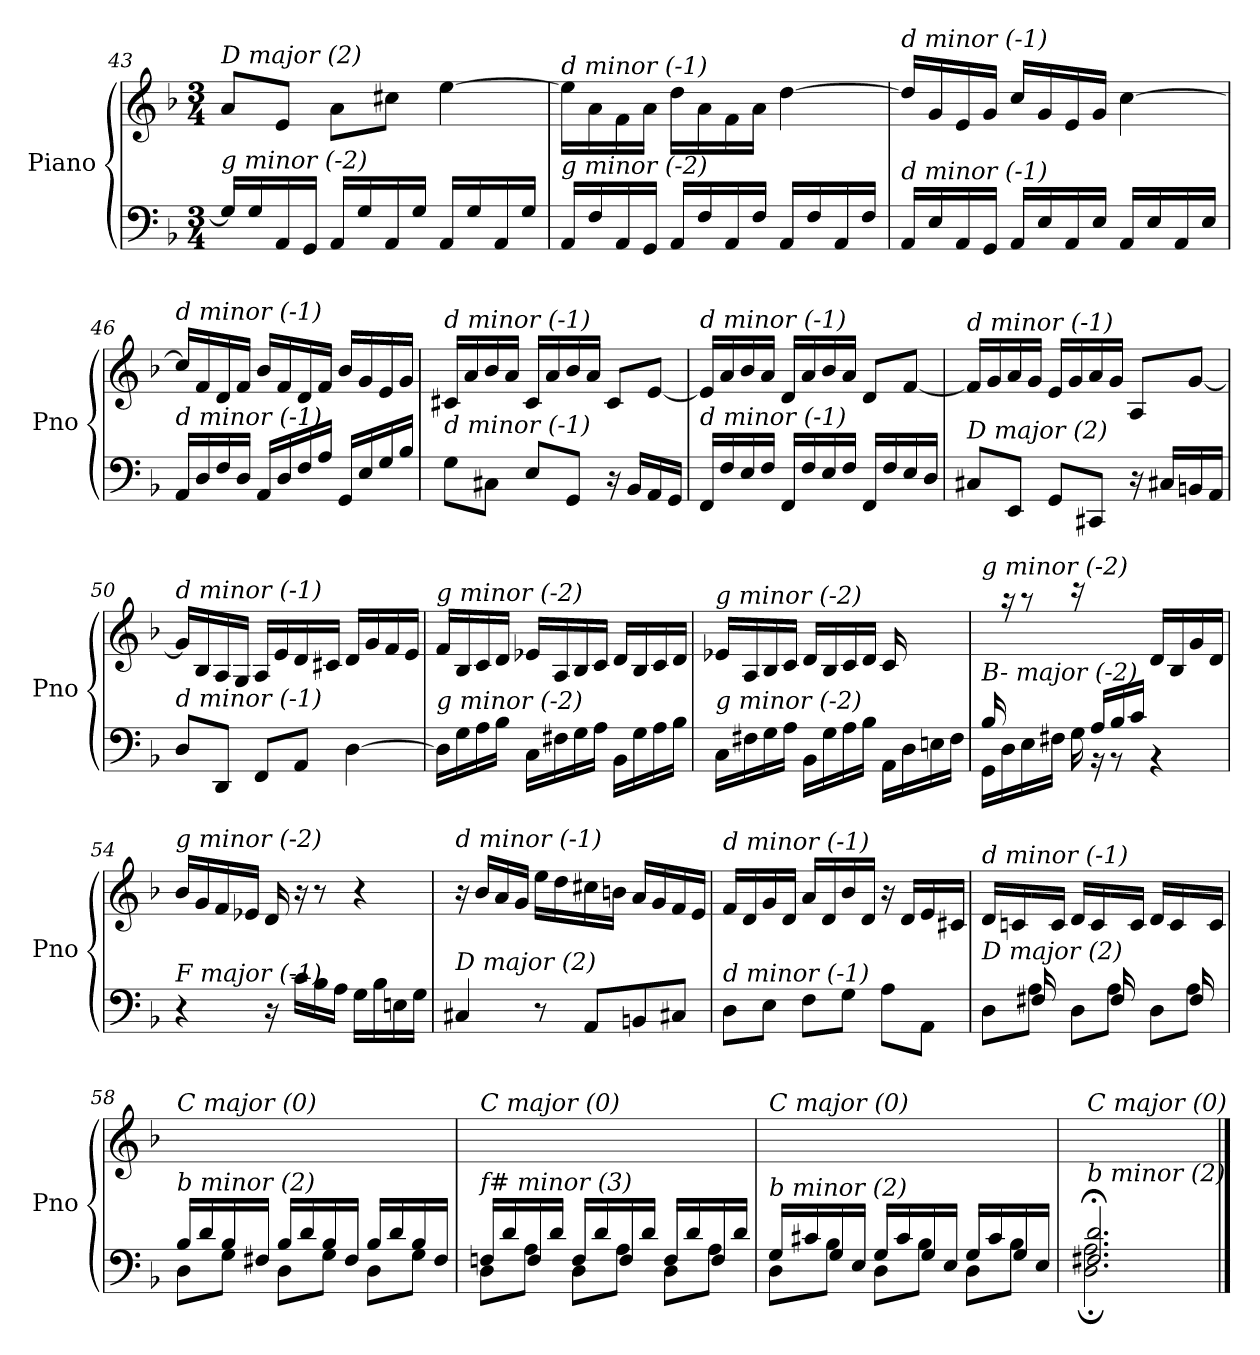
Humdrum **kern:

**kern	**kern
*part1	*part1
*staff2	*staff1
*I"Piano	*
*I'Pno	*
*clefF4	*clefG2
*k[b-]	*k[b-]
*M3/4	*M3/4
=43	=43
!	!LO:TX:i:t=D major (2)
!LO:TX:i:t=g minor (-2)	!
16G/LL]	8a/L
16G/	.
16AA/	8e/J
16GG/JJ	.
16AA/LL	8a\L
16G/	.
16AA/	8cc#X\J
16G/JJ	.
16AA/LL	[4ee\
16G/	.
16AA/	.
16G/JJ	.
=44	=44
!	!LO:TX:i:t=d minor (-1)
!LO:TX:i:t=g minor (-2)	!
16AA/LL	16ee\LL]
16F/	16a\
16AA/	16f\
16GG/JJ	16a\JJ
16AA/LL	16dd\LL
16F/	16a\
16AA/	16f\
16F/JJ	16a\JJ
16AA/LL	[4dd\
16F/	.
16AA/	.
16F/JJ	.
!!LO:PB:g=z
=45	=45
!	!LO:TX:i:t=d minor (-1)
!LO:TX:i:t=d minor (-1)	!
16AA/LL	16dd/LL]
16E/	16g/
16AA/	16e/
16GG/JJ	16g/JJ
16AA/LL	16cc/LL
16E/	16g/
16AA/	16e/
16E/JJ	16g/JJ
16AA/LL	[4cc\
16E/	.
16AA/	.
16E/JJ	.
=46	=46
!	!LO:TX:i:t=d minor (-1)
!LO:TX:i:t=d minor (-1)	!
16AA/LL	16cc/LL]
16D/	16f/
16F/	16d/
16D/JJ	16f/JJ
16AA/LL	16b-/LL
16D/	16f/
16F/	16d/
16A/JJ	16f/JJ
16GG/LL	16b-/LL
16E/	16g/
16G/	16e/
16B-/JJ	16g/JJ
=47	=47
!	!LO:TX:i:t=d minor (-1)
!LO:TX:i:t=d minor (-1)	!
8G\L	16c#X/LL
.	16a/
8C#X\J	16b-/
.	16a/JJ
8E/L	16c#/LL
.	16a/
8GG/J	16b-/
.	16a/JJ
16r	8c#/L
16BB-/LL	.
16AA/	[8e/J
16GG/JJ	.
=48	=48
!	!LO:TX:i:t=d minor (-1)
!LO:TX:i:t=d minor (-1)	!
16FF/LL	16e/LL]
16F/	16a/
16E/	16b-/
16F/JJ	16a/JJ
16FF/LL	16d/LL
16F/	16a/
16E/	16b-/
16F/JJ	16a/JJ
16FF/LL	8d/L
16F/	.
16E/	[8f/J
16D/JJ	.
!!LO:LB:g=z
=49	=49
!	!LO:TX:i:t=d minor (-1)
!LO:TX:i:t=D major (2)	!
8C#X/L	16f/LL]
.	16g/
8EE/J	16a/
.	16g/JJ
8GG/L	16e/LL
.	16g/
8CC#X/J	16a/
.	16g/JJ
16r	8A/L
16C#X/LL	.
16BBn/	[8g/J
16AA/JJ	.
=50	=50
!	!LO:TX:i:t=d minor (-1)
!LO:TX:i:t=d minor (-1)	!
8D/L	16g/LL]
.	16B-/
8DD/J	16A/
.	16G/JJ
8FF/L	16A/LL
.	16e/
8AA/J	16d/
.	16c#X/JJ
[4D\	16d/LL
.	16g/
.	16f/
.	16e/JJ
=51	=51
!	!LO:TX:i:t=g minor (-2)
!LO:TX:i:t=g minor (-2)	!
16D\LL]	16f/LL
16G\	16B-/
16A\	16c/
16B-\JJ	16d/JJ
16C\LL	16e-X/LL
16F#X\	16A/
16G\	16B-/
16A\JJ	16c/JJ
16BB-\LL	16d/LL
16G\	16B-/
16A\	16c/
16B-\JJ	16d/JJ
=52	=52
*^	*
!	!	!LO:TX:i:t=g minor (-2)
!LO:TX:i:t=g minor (-2)	!	!
2ryy	16C\LL	16e-X/LL
.	16F#X\	16A/
.	16G\	16B-/
.	16A\JJ	16c/JJ
.	16BB-\LL	16d/LL
.	16G\	16B-/
.	16A\	16c/
.	16B-\JJ	16d/JJ
16ryy	16AA\LL	16c/LL
16F#X/	16D\	8.ryy
16G/	16En\	.
16A/JJ	16F#\JJ	.
!!LO:LB:g=z
=53	=53	=53
!	!	!LO:TX:i:t=g minor (-2)
!LO:TX:i:t=B- major (-2)	!	!
16B-/	16GG\LL	16ryy
4ryy	16D\	16raa
.	16E\	8raa
.	16F#X\JJ	.
.	16G\	16rccc
16A/LL	16rBB	8.ryy
16B-/	8rBB	.
16c/JJ	.	.
4ryy	4rBB	16d/LL
.	.	16B-/
.	.	16g/
.	.	16d/JJ
*v	*v	*
=54	=54
!	!LO:TX:i:t=g minor (-2)
!LO:TX:i:t=F major (-1)	!
4r	16b-/LL
.	16g/
.	16f/
.	16e-X/JJ
16r	16d/
16c\LL	16r
16B-\	8r
16A\JJ	.
16G\LL	4r
16B-\	.
16En\	.
16G\JJ	.
=55	=55
!	!LO:TX:i:t=d minor (-1)
!LO:TX:i:t=D major (2)	!
4C#X/	16r
.	16b-/LL
.	16a/
.	16g/JJ
8r	16ee\LL
.	16dd\
8AA/L	16cc#X\
.	16bn\JJ
8BBn/	16a/LL
.	16g/
8C#X/J	16f/
.	16e/JJ
!!LO:LB:g=z
=56	=56
!	!LO:TX:i:t=d minor (-1)
!LO:TX:i:t=d minor (-1)	!
8D\L	16f/LL
.	16d/
8E\J	16g/
.	16d/JJ
8F\L	16a/LL
.	16d/
8G\J	16b-/
.	16d/JJ
8A\L	16r
.	16d/LL
8AA\J	16e/
.	16c#X/JJ
=57	=57
*^	*
!	!	!LO:TX:i:t=d minor (-1)
!LO:TX:i:t=D major (2)	!	!
8ryy	8D\L	16d/LL
.	.	16cn/
16F#X/	8A\J	16ryy
8.ryy	.	16c/JJ
.	8D\L	16d/LL
.	.	16c/
16F#/	8A\J	16ryy
8.ryy	.	16c/JJ
.	8D\L	16d/LL
.	.	16c/
16F#/	8A\J	16ryy
16ryy	.	16c/JJ
=58	=58	=58
!	!	!LO:TX:i:t=C major (0)
!LO:TX:i:t=b minor (2)	!	!
16B-/LL	8D\L	2.ryy
16d/	.	.
16B-/	8G\J	.
16F#X/JJ	.	.
16B-/LL	8D\L	.
16d/	.	.
16B-/	8G\J	.
16F#/JJ	.	.
16B-/LL	8D\L	.
16d/	.	.
16B-/	8G\J	.
16F#/JJ	.	.
!!LO:LB:g=z
=59	=59	=59
!	!	!LO:TX:i:t=C major (0)
!LO:TX:i:t=f# minor (3)	!	!
16Fn/LL	8D\L	2.ryy
16d/	.	.
16F/	8A\J	.
16d/JJ	.	.
16F/LL	8D\L	.
16d/	.	.
16F/	8A\J	.
16d/JJ	.	.
16F/LL	8D\L	.
16d/	.	.
16F/	8A\J	.
16d/JJ	.	.
=60	=60	=60
!	!	!LO:TX:i:t=C major (0)
!LO:TX:i:t=b minor (2)	!	!
16G/LL	8D\L	2.ryy
16c#X/	.	.
16G/	8B-\J	.
16E/JJ	.	.
16G/LL	8D\L	.
16c#/	.	.
16G/	8B-\J	.
16E/JJ	.	.
16G/LL	8D\L	.
16c#/	.	.
16G/	8B-\J	.
16E/JJ	.	.
=61	=61	=61
!	!	!LO:TX:i:t=C major (0)
!LO:TX:i:t=b minor (2)	!	!
2.F#X/;< 2.d/;<	2.D\; 2.A\;	2.ryy
*v	*v	*
==	==
*-	*-
